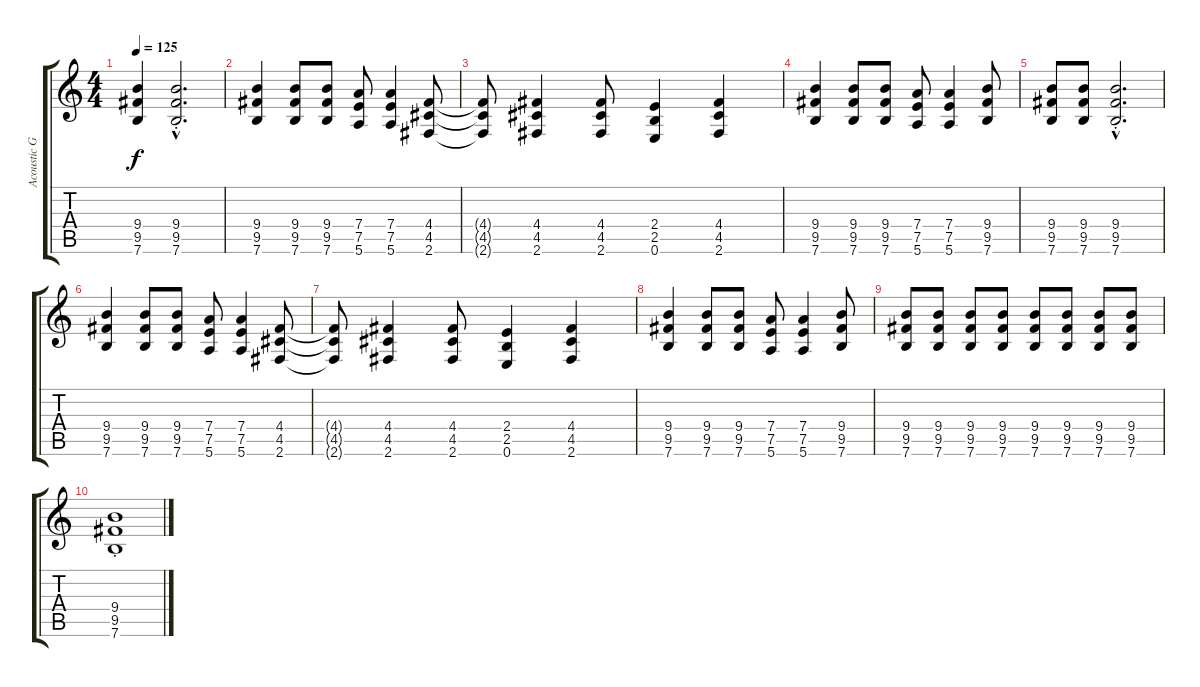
\track ("Acoustic Guitar" "Acoustic G") {instrument acousticguitarsteel}
\staff {score tabs}
\tuning (E4 B3 G3 D3 A2 E2) {hide}
\ts (4 4)
\tempo 125
\clef g2
\ks c
(9.4 9.5 7.6).4{dy f} (9.4{hac st} 9.5{hac st} 7.6{hac st}).2{d} |
(9.4 9.5 7.6).4{volume 11 balance 12} (9.4 9.5 7.6).8 (9.4 9.5 7.6).8 (7.4 7.5 5.6).8 (7.4 7.5 5.6).4 (4.4 4.5 2.6).8 |
(4.4{t} 4.5{t} 2.6{t}).8 (4.4 4.5 2.6).4 (4.4 4.5 2.6).8 (2.4 2.5 0.6).4 (4.4 4.5 2.6).4 |
(9.4 9.5 7.6).4 (9.4 9.5 7.6).8 (9.4 9.5 7.6).8 (7.4 7.5 5.6).8 (7.4 7.5 5.6).4 (9.4 9.5 7.6).8 |
(9.4 9.5 7.6).8 (9.4 9.5 7.6).8 (9.4{hac st} 9.5{hac st} 7.6{hac st}).2{d} |
(9.4 9.5 7.6).4{volume 11 balance 12} (9.4 9.5 7.6).8 (9.4 9.5 7.6).8 (7.4 7.5 5.6).8 (7.4 7.5 5.6).4 (4.4 4.5 2.6).8 |
(4.4{t} 4.5{t} 2.6{t}).8 (4.4 4.5 2.6).4 (4.4 4.5 2.6).8 (2.4 2.5 0.6).4 (4.4 4.5 2.6).4 |
(9.4 9.5 7.6).4 (9.4 9.5 7.6).8 (9.4 9.5 7.6).8 (7.4 7.5 5.6).8 (7.4 7.5 5.6).4 (9.4 9.5 7.6).8 |
(9.4 9.5 7.6).8 (9.4 9.5 7.6).8 (9.4 9.5 7.6).8 (9.4 9.5 7.6).8 (9.4 9.5 7.6).8 (9.4 9.5 7.6).8 (9.4 9.5 7.6).8 (9.4 9.5 7.6).8 |
(9.4{st} 9.5{st} 7.6{st}).1
